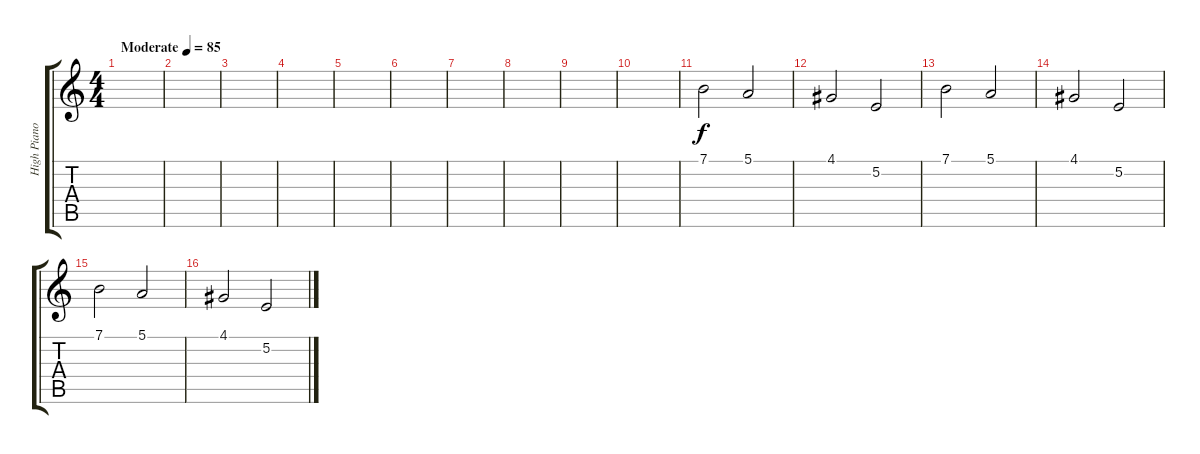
\track ("High Piano" "High Piano") {instrument electricgrandpiano}
\staff {score tabs}
\tuning (E4 B3 G3 D3 A2 E2) {hide}
\ts (4 4)
\tempo (85 "Moderate")
\clef g2
\ks c
|
|
|
|
|
|
|
|
|
|
7.1.2 5.1.2 |
4.1.2 5.2.2 |
7.1.2 5.1.2 |
4.1.2 5.2.2 |
7.1.2 5.1.2 |
4.1.2 5.2.2
